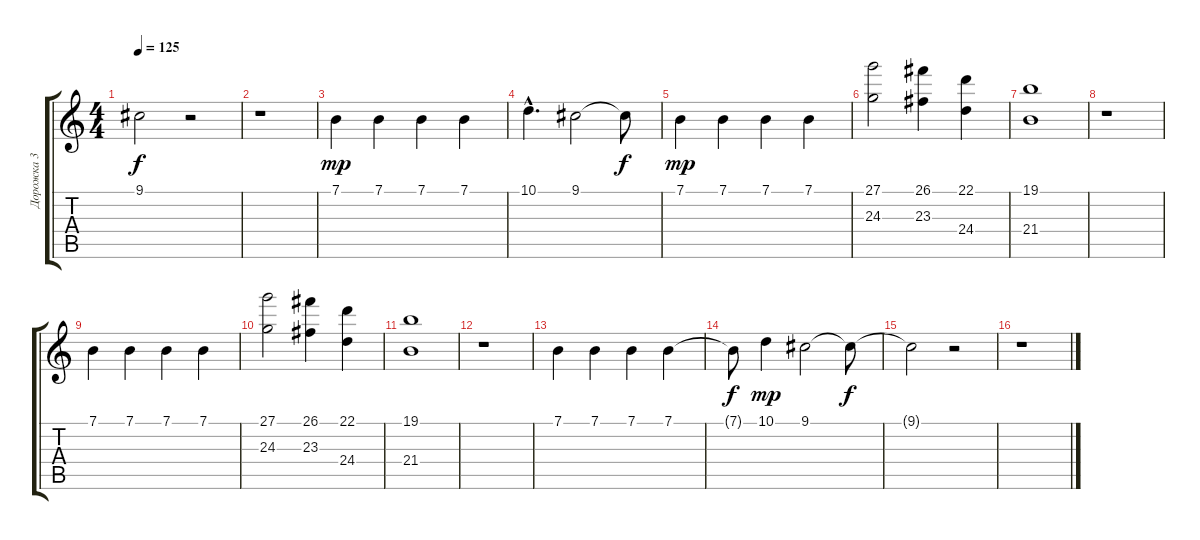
\track ("Дорожка 3" "Дорожка 3") {instrument tenorsax}
\staff {score tabs}
\tuning (E4 B3 G3 D3 A2 E2) {hide}
\ts (4 4)
\tempo 125
\clef g2
\ks c
9.1{t}.2{dy f} r.2 |
r.1 |
7.1.4{dy mp} 7.1.4 7.1.4 7.1.4 |
10.1{hac}.4{d} 9.1.2 9.1{t}.8{dy f} |
7.1.4{dy mp} 7.1.4 7.1.4 7.1.4 |
(27.1 24.3).2 (26.1 23.3).4 (22.1 24.4).4 |
(19.1 21.4).1 |
r.1 |
7.1.4 7.1.4 7.1.4 7.1.4 |
(27.1 24.3).2 (26.1 23.3).4 (22.1 24.4).4 |
(19.1 21.4).1 |
r.1 |
7.1.4 7.1.4 7.1.4 7.1.4 |
7.1{t}.8{dy f} 10.1.4{dy mp} 9.1.2 9.1{t}.8{dy f} |
9.1{t}.2 r.2 |
r.1
